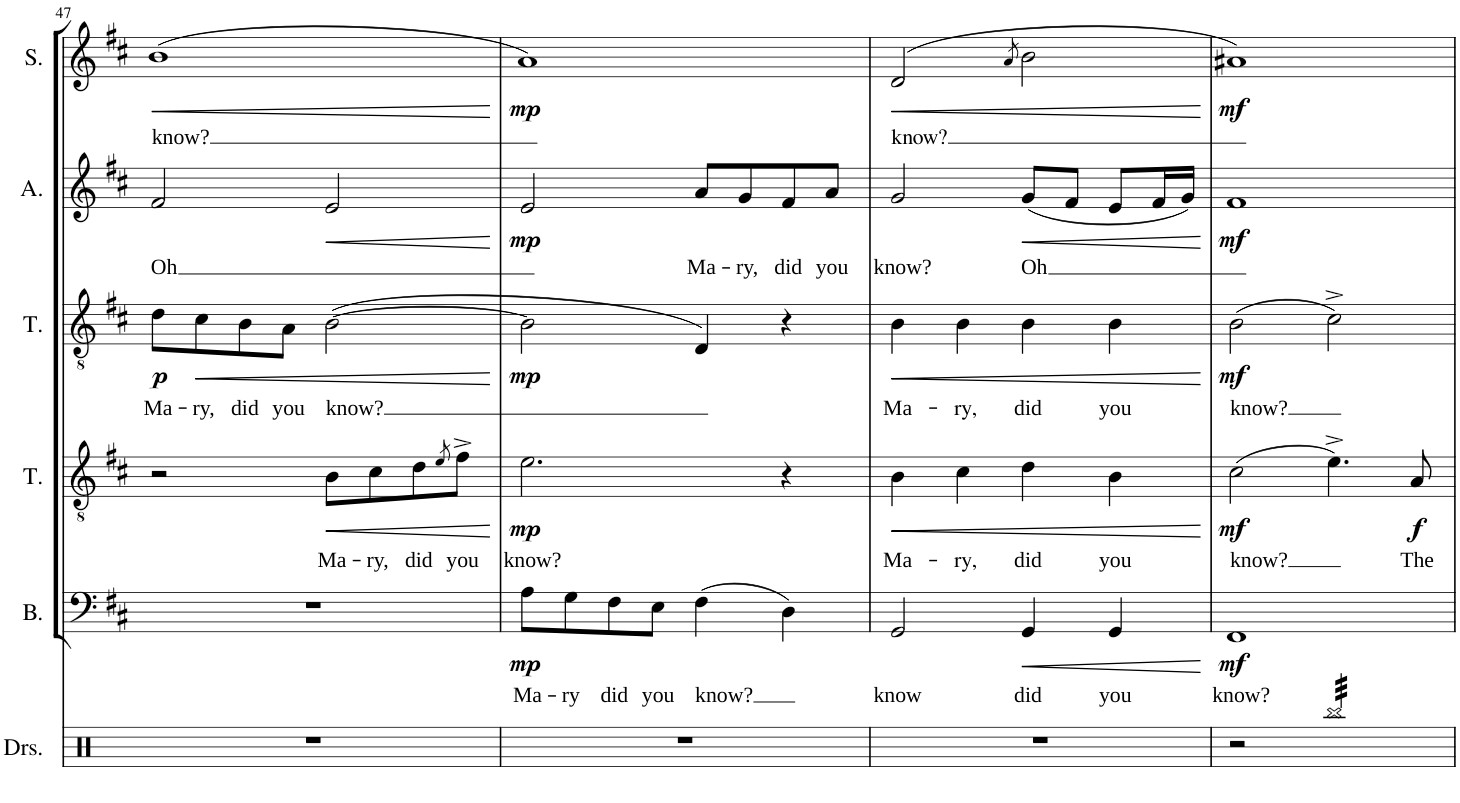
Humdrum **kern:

**kern	**text	**dynam	**kern	**text	**dynam	**kern	**text	**dynam	**kern	**text	**dynam	**kern	**text	**dynam
*part5	*part5	*part5	*part4	*part4	*part4	*part3	*part3	*part3	*part2	*part2	*part2	*part1	*part1	*part1
*staff5	*staff5	*staff5	*staff4	*staff4	*staff4	*staff3	*staff3	*staff3	*staff2	*staff2	*staff2	*staff1	*staff1	*staff1
*I"Bass	*	*	*I"Tenor	*	*	*I"Tenor	*	*	*I"Alto	*	*	*I"Soprano	*	*
*I'B.	*	*	*I'T.	*	*	*I'T.	*	*	*I'A.	*	*	*I'S.	*	*
!!LO:PB:g=z
*clefF4	*	*	*clefGv2	*	*	*clefGv2	*	*	*clefG2	*	*	*clefG2	*	*
*k[f#c#]	*	*	*k[f#c#]	*	*	*k[f#c#]	*	*	*k[f#c#]	*	*	*k[f#c#]	*	*
*M4/4	*	*	*M4/4	*	*	*M4/4	*	*	*M4/4	*	*	*M4/4	*	*
=47	=47	=47	=47	=47	=47	=47	=47	=47	=47	=47	=47	=47	=47	=47
!	!	!	!	!	!	!	!LO:LY:b	!LO:DY:b	!	!LO:LY:b	!	!	!LO:LY:b	!LO:HP:b
1r	.	.	2r	.	.	8d\L	Ma-	p	2f#/	Oh	.	(1b	know?	<
!	!	!	!	!	!	!	!LO:LY:b	!LO:HP:b	!	!	!	!	!	!
.	.	.	.	.	.	8c#\	-ry,	<	.	.	.	.	.	.
!	!	!	!	!	!	!	!LO:LY:b	!	!	!	!	!	!	!
.	.	.	.	.	.	8B\	did	.	.	.	.	.	.	.
!	!	!	!	!	!	!	!LO:LY:b	!	!	!	!	!	!	!
.	.	.	.	.	.	8A\J	you	.	.	.	.	.	.	.
!	!	!	!	!LO:LY:b	!LO:HP:b	!	!LO:LY:b	!	!	!	!LO:HP:b	!	!	!
.	.	.	8B\L	Ma-	<	([2B\	know?	.	2e/	.	<	.	.	.
!	!	!	!	!LO:LY:b	!	!	!	!	!	!	!	!	!	!
.	.	.	8c#\	-ry,	.	.	.	.	.	.	.	.	.	.
!	!	!	!	!LO:LY:b	!	!	!	!	!	!	!	!	!	!
.	.	.	8d\	did	.	.	.	.	.	.	.	.	.	.
.	.	.	8qe/	.	.	.	.	.	.	.	.	.	.	.
!	!	!	!	!LO:LY:b	!	!	!	!	!	!	!	!	!	!
.	.	.	8f#^\J	you	.	.	.	.	.	.	.	.	.	.
.	.	.	.	.	[	.	.	[	.	.	[	.	.	[
=48	=48	=48	=48	=48	=48	=48	=48	=48	=48	=48	=48	=48	=48	=48
!	!LO:LY:b	!LO:DY:b	!	!LO:LY:b	!LO:DY:b	!	!	!LO:DY:b	!	!	!LO:DY:b	!	!	!LO:DY:b
8A\L	Ma-	mp	2.e\	know?	mp	2B\]	.	mp	2e/	.	mp	1a)	.	mp
!	!LO:LY:b	!	!	!	!	!	!	!	!	!	!	!	!	!
8G\	-ry	.	.	.	.	.	.	.	.	.	.	.	.	.
!	!LO:LY:b	!	!	!	!	!	!	!	!	!	!	!	!	!
8F#\	did	.	.	.	.	.	.	.	.	.	.	.	.	.
!	!LO:LY:b	!	!	!	!	!	!	!	!	!	!	!	!	!
8E\J	you	.	.	.	.	.	.	.	.	.	.	.	.	.
!	!LO:LY:b	!	!	!	!	!	!	!	!	!LO:LY:b	!	!	!	!
(4F#\	-know?	.	.	.	.	4D/)	.	.	8a/L	Ma-	.	.	.	.
!	!	!	!	!	!	!	!	!	!	!LO:LY:b	!	!	!	!
.	.	.	.	.	.	.	.	.	8g/	-ry,	.	.	.	.
!	!	!	!	!	!	!	!	!	!	!LO:LY:b	!	!	!	!
4D\)	.	.	4r	.	.	4r	.	.	8f#/	did	.	.	.	.
!	!	!	!	!	!	!	!	!	!	!LO:LY:b	!	!	!	!
.	.	.	.	.	.	.	.	.	8a/J	you	.	.	.	.
=49	=49	=49	=49	=49	=49	=49	=49	=49	=49	=49	=49	=49	=49	=49
!	!LO:LY:b	!	!	!LO:LY:b	!LO:HP:b	!	!LO:LY:b	!LO:HP:b	!	!LO:LY:b	!	!	!LO:LY:b	!LO:HP:b
2GG/	know	.	4B\	Ma-	<	4B\	Ma-	<	2g/	know?	.	(2d/	know?	<
!	!	!	!	!LO:LY:b	!	!	!LO:LY:b	!	!	!	!	!	!	!
.	.	.	4c#\	-ry,	.	4B\	-ry,	.	.	.	.	.	.	.
.	.	.	.	.	.	.	.	.	.	.	.	8qa/	.	.
!	!LO:LY:b	!LO:HP:b	!	!LO:LY:b	!	!	!LO:LY:b	!	!	!LO:LY:b	!LO:HP:b	!	!	!
4GG/	did	<	4d\	did	.	4B\	did	.	(8g/L	Oh	<	2b\	.	.
.	.	.	.	.	.	.	.	.	8f#/J	.	.	.	.	.
!	!LO:LY:b	!	!	!LO:LY:b	!	!	!LO:LY:b	!	!	!	!	!	!	!
4GG/	you	.	4B\	you	.	4B\	you	.	8e/L	.	.	.	.	.
.	.	.	.	.	.	.	.	.	16f#/L	.	.	.	.	.
.	.	.	.	.	.	.	.	.	16g/JJ)	.	.	.	.	.
.	.	[	.	.	[	.	.	[	.	.	[	.	.	[
=50	=50	=50	=50	=50	=50	=50	=50	=50	=50	=50	=50	=50	=50	=50
!	!LO:LY:b	!LO:DY:b	!	!LO:LY:b	!LO:DY:b	!	!LO:LY:b	!LO:DY:b	!	!	!LO:DY:b	!	!	!LO:DY:b
1FF#	know?	mf	(2c#\	know?	mf	(2B\	know?	mf	1f#	.	mf	1a#X)	.	mf
.	.	.	4.e^\)	.	.	2c#^\)	.	.	.	.	.	.	.	.
!	!	!	!	!LO:LY:b	!LO:DY:b	!	!	!	!	!	!	!	!	!
.	.	.	8A/	The	f	.	.	.	.	.	.	.	.	.
=	=	=	=	=	=	=	=	=	=	=	=	=	=	=
*-	*-	*-	*-	*-	*-	*-	*-	*-	*-	*-	*-	*-	*-	*-
